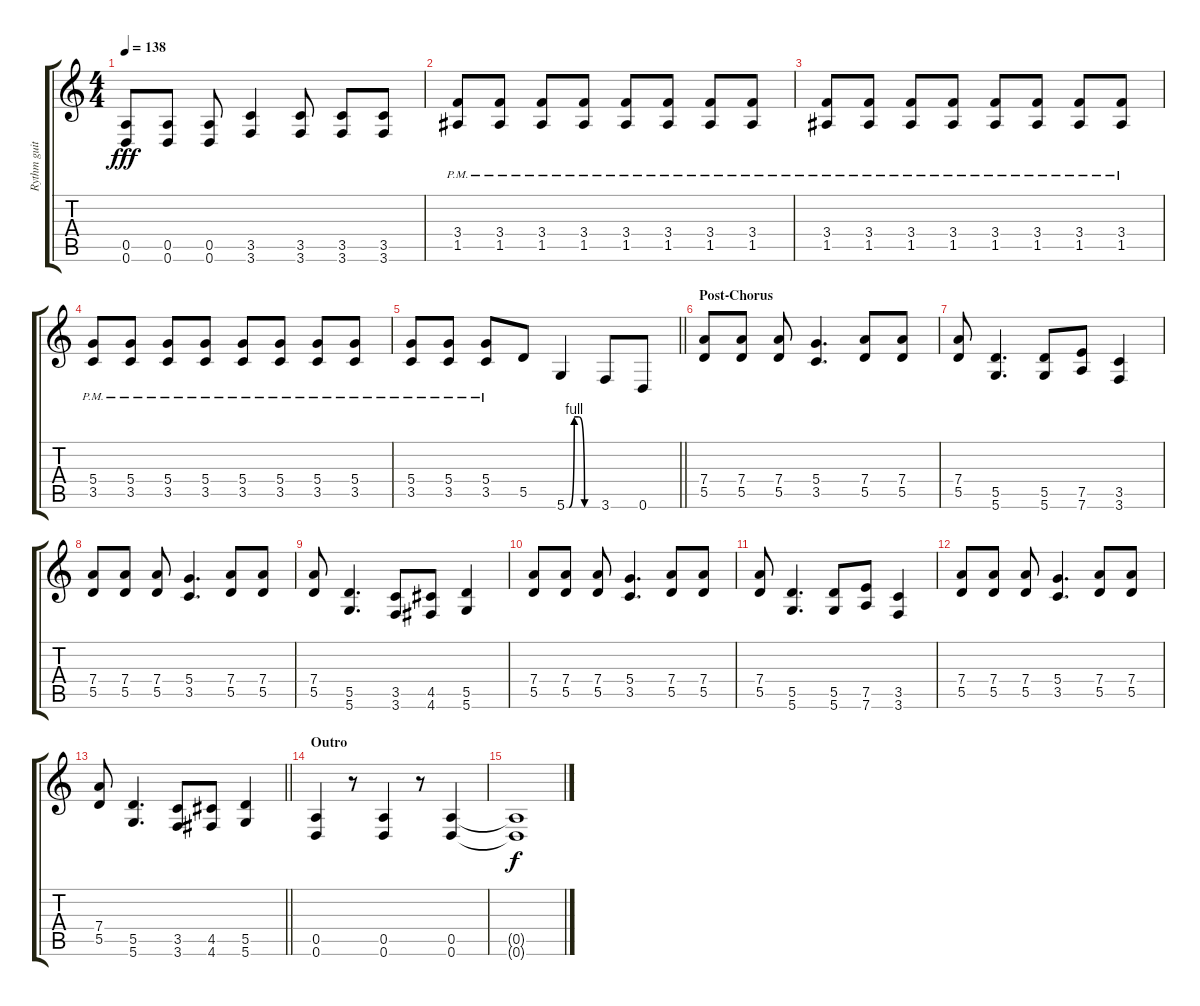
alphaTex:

\track ("Rythm guitar" "Rythm guit") {instrument distortionguitar}
\staff {score tabs}
\tuning (D4 B3 G3 D3 A2 D2) {hide}
\ts (4 4)
\tempo 138
\clef g2
\ks c
(0.5 0.6).8{dy fff} (0.5 0.6).8 (0.5 0.6).8 (3.5 3.6).4 (3.5 3.6).8 (3.5 3.6).8 (3.5 3.6).8 |
(3.4{pm} 1.5{pm}).8 (3.4{pm} 1.5{pm}).8 (3.4{pm} 1.5{pm}).8 (3.4{pm} 1.5{pm}).8 (3.4{pm} 1.5{pm}).8 (3.4{pm} 1.5{pm}).8 (3.4{pm} 1.5{pm}).8 (3.4{pm} 1.5{pm}).8 |
(3.4{pm} 1.5{pm}).8 (3.4{pm} 1.5{pm}).8 (3.4{pm} 1.5{pm}).8 (3.4{pm} 1.5{pm}).8 (3.4{pm} 1.5{pm}).8 (3.4{pm} 1.5{pm}).8 (3.4{pm} 1.5{pm}).8 (3.4{pm} 1.5{pm}).8 |
(5.4{pm} 3.5{pm}).8 (5.4{pm} 3.5{pm}).8 (5.4{pm} 3.5{pm}).8 (5.4{pm} 3.5{pm}).8 (5.4{pm} 3.5{pm}).8 (5.4{pm} 3.5{pm}).8 (5.4{pm} 3.5{pm}).8 (5.4{pm} 3.5{pm}).8 |
\barLineRight lightlight
(5.4{pm} 3.5{pm}).8 (5.4{pm} 3.5{pm}).8 (5.4{pm} 3.5{pm}).8 5.5.8 5.6{be (custom 0 0 5 0 15 4 24 4 35 0 60 0)}.4 3.6.8 0.6.8 |
\section ("" "Post-Chorus")
(7.4 5.5).8 (7.4 5.5).8 (7.4 5.5).8 (5.4 3.5).4{d} (7.4 5.5).8 (7.4 5.5).8 |
(7.4 5.5).8 (5.5 5.6).4{d} (5.5 5.6).8 (7.5 7.6).8 (3.5 3.6).4 |
(7.4 5.5).8 (7.4 5.5).8 (7.4 5.5).8 (5.4 3.5).4{d} (7.4 5.5).8 (7.4 5.5).8 |
(7.4 5.5).8 (5.5 5.6).4{d} (3.5 3.6).8 (4.5 4.6).8 (5.5 5.6).4 |
(7.4 5.5).8 (7.4 5.5).8 (7.4 5.5).8 (5.4 3.5).4{d} (7.4 5.5).8 (7.4 5.5).8 |
(7.4 5.5).8 (5.5 5.6).4{d} (5.5 5.6).8 (7.5 7.6).8 (3.5 3.6).4 |
(7.4 5.5).8 (7.4 5.5).8 (7.4 5.5).8 (5.4 3.5).4{d} (7.4 5.5).8 (7.4 5.5).8 |
\barLineRight lightlight
(7.4 5.5).8 (5.5 5.6).4{d} (3.5 3.6).8 (4.5 4.6).8 (5.5 5.6).4 |
\section ("" "Outro")
(0.5 0.6).4 r.8 (0.5 0.6).4 r.8 (0.5 0.6).4 |
(0.5{t} 0.6{t}).1{dy f}
